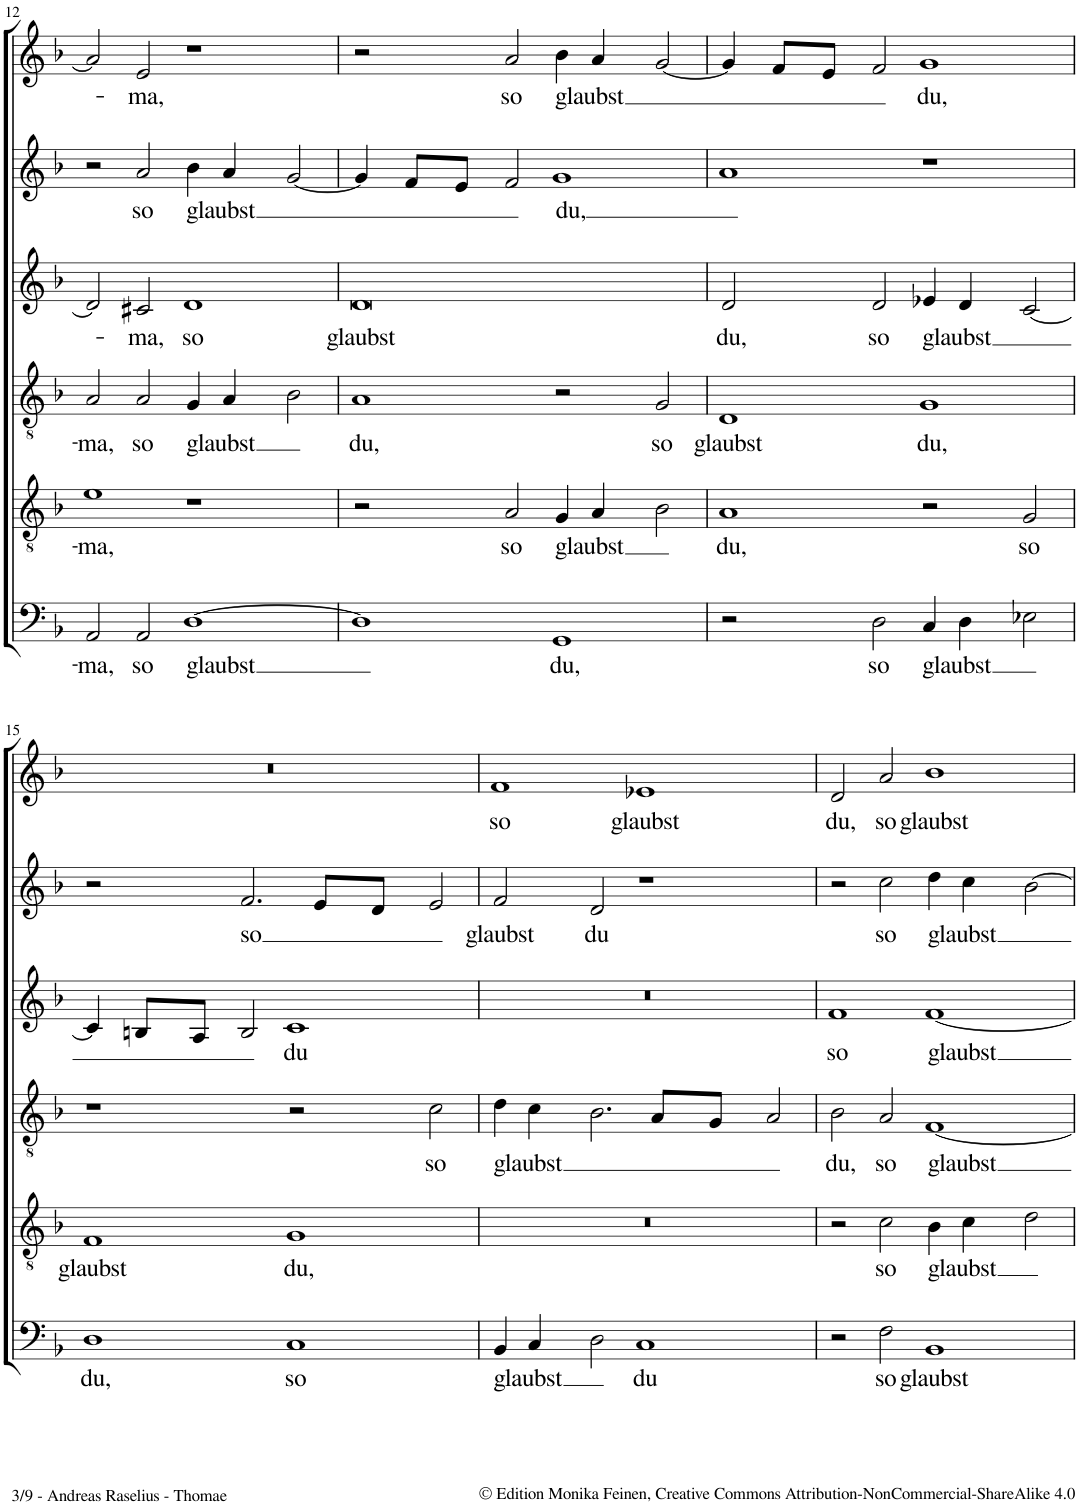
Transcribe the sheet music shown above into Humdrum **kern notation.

**kern	**text	**kern	**text	**kern	**text	**kern	**text	**kern	**text	**kern	**text
*part6	*part6	*part5	*part5	*part4	*part4	*part3	*part3	*part2	*part2	*part1	*part1
*staff6	*staff6	*staff5	*staff5	*staff4	*staff4	*staff3	*staff3	*staff2	*staff2	*staff1	*staff1
*I"Bassus	*	*I"Tenor	*	*I"Quintus	*	*I"Altus	*	*I"Sextus	*	*I"Cantus	*
!!LO:PB:g=z
*clefF4	*	*clefGv2	*	*clefGv2	*	*clefG2	*	*clefG2	*	*clefG2	*
*k[b-]	*	*k[b-]	*	*k[b-]	*	*k[b-]	*	*k[b-]	*	*k[b-]	*
*M4/2	*	*M4/2	*	*M4/2	*	*M4/2	*	*M4/2	*	*M4/2	*
*met(c|)	*	*met(c|)	*	*met(c|)	*	*met(c|)	*	*met(c|)	*	*met(c|)	*
=12	=12	=12	=12	=12	=12	=12	=12	=12	=12	=12	=12
!	!LO:LY:b	!	!LO:LY:b	!	!LO:LY:b	!	!	!	!	!	!
2AA/	ma,	1e	ma,	2A/	ma,	2d/]	.	2r	.	2a/]	.
!	!LO:LY:b	!	!	!	!LO:LY:b	!	!LO:LY:b	!	!LO:LY:b	!	!LO:LY:b
2AA/	so	.	.	2A/	so	2c#X/	ma,	2a/	so	2e/	ma,
!	!LO:LY:b	!	!	!	!LO:LY:b	!	!LO:LY:b	!	!LO:LY:b	!	!
[1D	glaubst	1r	.	4G/	glaubst	1d	so	4b-\	-glaubst	1r	.
.	.	.	.	4A/	.	.	.	4a/	.	.	.
.	.	.	.	2B-\	.	.	.	[2g/	.	.	.
=13	=13	=13	=13	=13	=13	=13	=13	=13	=13	=13	=13
!	!	!	!	!	!LO:LY:b	!	!LO:LY:b	!	!	!	!
1D]	.	2r	.	1A	du,	0d	glaubst	4g/]	.	2r	.
.	.	.	.	.	.	.	.	8f/L	.	.	.
.	.	.	.	.	.	.	.	8e/J	.	.	.
!	!	!	!LO:LY:b	!	!	!	!	!	!	!	!LO:LY:b
.	.	2A/	so	.	.	.	.	2f/	.	2a/	so
!	!LO:LY:b	!	!LO:LY:b	!	!	!	!	!	!LO:LY:b	!	!LO:LY:b
1GG	du,	4G/	glaubst	2r	.	.	.	1g	du,	4b-\	-glaubst
.	.	4A/	.	.	.	.	.	.	.	4a/	.
!	!	!	!	!	!LO:LY:b	!	!	!	!	!	!
.	.	2B-\	.	2G/	so	.	.	.	.	[2g/	.
=14	=14	=14	=14	=14	=14	=14	=14	=14	=14	=14	=14
!	!	!	!LO:LY:b	!	!LO:LY:b	!	!LO:LY:b	!	!	!	!
2r	.	1A	du,	1D	glaubst	2d/	du,	1a	.	4g/]	.
.	.	.	.	.	.	.	.	.	.	8f/L	.
.	.	.	.	.	.	.	.	.	.	8e/J	.
!	!LO:LY:b	!	!	!	!	!	!LO:LY:b	!	!	!	!
2D\	so	.	.	.	.	2d/	so	.	.	2f/	.
!	!LO:LY:b	!	!	!	!LO:LY:b	!	!LO:LY:b	!	!	!	!LO:LY:b
4C/	glaubst	2r	.	1G	du,	4e-X/	-glaubst	1r	.	1g	du,
4D\	.	.	.	.	.	4d/	.	.	.	.	.
!	!	!	!LO:LY:b	!	!	!	!	!	!	!	!
2E-X\	.	2G/	so	.	.	[2c/	.	.	.	.	.
!!LO:LB:g=z
=15	=15	=15	=15	=15	=15	=15	=15	=15	=15	=15	=15
!	!LO:LY:b	!	!LO:LY:b	!	!	!	!	!	!	!	!
1D	du,	1F	glaubst	1r	.	4c/]	.	2r	.	0r	.
.	.	.	.	.	.	8Bn/L	.	.	.	.	.
.	.	.	.	.	.	8A/J	.	.	.	.	.
!	!	!	!	!	!	!	!	!	!LO:LY:b	!	!
.	.	.	.	.	.	2B/	.	2.f/	so	.	.
!	!LO:LY:b	!	!LO:LY:b	!	!	!	!LO:LY:b	!	!	!	!
1C	so	1G	du,	2r	.	1c	du	.	.	.	.
.	.	.	.	.	.	.	.	8e/L	.	.	.
.	.	.	.	.	.	.	.	8d/J	.	.	.
!	!	!	!	!	!LO:LY:b	!	!	!	!	!	!
.	.	.	.	2c\	so	.	.	2e/	.	.	.
=16	=16	=16	=16	=16	=16	=16	=16	=16	=16	=16	=16
!	!LO:LY:b	!	!	!	!LO:LY:b	!	!	!	!LO:LY:b	!	!LO:LY:b
4BB-/	glaubst	0r	.	4d\	glaubst	0r	.	2f/	glaubst	1f	so
4C/	.	.	.	4c\	.	.	.	.	.	.	.
!	!	!	!	!	!	!	!	!	!LO:LY:b	!	!
2D\	.	.	.	2.B-\	.	.	.	2d/	du	.	.
!	!LO:LY:b	!	!	!	!	!	!	!	!	!	!LO:LY:b
1C	du	.	.	.	.	.	.	1r	.	1e-X	glaubst
.	.	.	.	8A/L	.	.	.	.	.	.	.
.	.	.	.	8G/J	.	.	.	.	.	.	.
.	.	.	.	2A/	.	.	.	.	.	.	.
=17	=17	=17	=17	=17	=17	=17	=17	=17	=17	=17	=17
!	!	!	!	!	!LO:LY:b	!	!LO:LY:b	!	!	!	!LO:LY:b
2r	.	2r	.	2B-\	du,	1f	so	2r	.	2d/	du,
!	!LO:LY:b	!	!LO:LY:b	!	!LO:LY:b	!	!	!	!LO:LY:b	!	!LO:LY:b
2F\	so	2c\	so	2A/	so	.	.	2cc\	so	2a/	so
!	!LO:LY:b	!	!LO:LY:b	!	!LO:LY:b	!	!LO:LY:b	!	!LO:LY:b	!	!LO:LY:b
1BB-	glaubst	4B-\	glaubst	[1F	glaubst	[1f	glaubst	4dd\	glaubst	1b-	glaubst
.	.	4c\	.	.	.	.	.	4cc\	.	.	.
.	.	2d\	.	.	.	.	.	[2b-\	.	.	.
=	=	=	=	=	=	=	=	=	=	=	=
*-	*-	*-	*-	*-	*-	*-	*-	*-	*-	*-	*-
